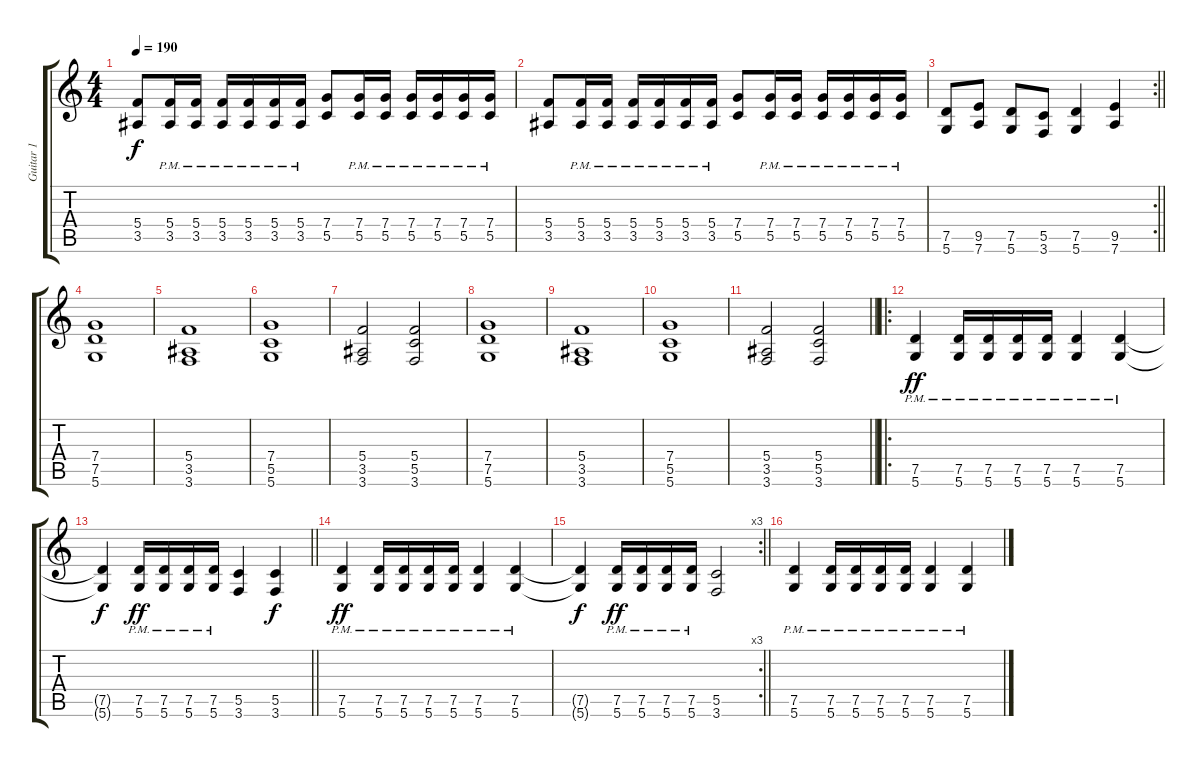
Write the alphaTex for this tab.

\track ("Guitar 1" "Guitar 1") {instrument distortionguitar}
\staff {score tabs}
\tuning (D4 A3 F3 C3 G2 D2) {hide}
\ts (4 4)
\tempo 190
\clef g2
\ks c
(5.4 3.5).8{dy f} (5.4{pm} 3.5{pm}).16 (5.4{pm} 3.5{pm}).16 (5.4{pm} 3.5{pm}).16 (5.4{pm} 3.5{pm}).16 (5.4{pm} 3.5{pm}).16 (5.4{pm} 3.5{pm}).16 (7.4 5.5).8 (7.4{pm} 5.5{pm}).16 (7.4{pm} 5.5{pm}).16 (7.4{pm} 5.5{pm}).16 (7.4{pm} 5.5{pm}).16 (7.4{pm} 5.5{pm}).16 (7.4{pm} 5.5{pm}).16 |
(5.4 3.5).8 (5.4{pm} 3.5{pm}).16 (5.4{pm} 3.5{pm}).16 (5.4{pm} 3.5{pm}).16 (5.4{pm} 3.5{pm}).16 (5.4{pm} 3.5{pm}).16 (5.4{pm} 3.5{pm}).16 (7.4 5.5).8 (7.4{pm} 5.5{pm}).16 (7.4{pm} 5.5{pm}).16 (7.4{pm} 5.5{pm}).16 (7.4{pm} 5.5{pm}).16 (7.4{pm} 5.5{pm}).16 (7.4{pm} 5.5{pm}).16 |
\rc 2
\barLineRight lightlight
(7.5 5.6).8 (9.5 7.6).8 (7.5 5.6).8 (5.5 3.6).8 (7.5 5.6).4 (9.5 7.6).4 |
\section ("" "")
(7.4 7.5 5.6).1 |
(5.4 3.5 3.6).1 |
(7.4 5.5 5.6).1 |
(5.4 3.5 3.6).2 (5.4 5.5 3.6).2 |
(7.4 7.5 5.6).1 |
(5.4 3.5 3.6).1 |
(7.4 5.5 5.6).1 |
\barLineRight lightlight
(5.4 3.5 3.6).2 (5.4 5.5 3.6).2 |
\ro
\section ("" "")
(7.5{pm} 5.6{pm}).4{dy ff} (7.5{pm} 5.6{pm}).16 (7.5{pm} 5.6{pm}).16 (7.5{pm} 5.6{pm}).16 (7.5{pm} 5.6{pm}).16 (7.5{pm} 5.6{pm}).4 (7.5{pm} 5.6{pm}).4 |
\barLineRight lightlight
(7.5{t} 5.6{t}).4{dy f} (7.5{pm} 5.6{pm}).16{dy ff} (7.5{pm} 5.6{pm}).16 (7.5{pm} 5.6{pm}).16 (7.5{pm} 5.6{pm}).16 (5.5 3.6).4 (5.5 3.6).4{dy f} |
(7.5{pm} 5.6{pm}).4{dy ff} (7.5{pm} 5.6{pm}).16 (7.5{pm} 5.6{pm}).16 (7.5{pm} 5.6{pm}).16 (7.5{pm} 5.6{pm}).16 (7.5{pm} 5.6{pm}).4 (7.5{pm} 5.6{pm}).4 |
\rc 3
\barLineRight lightlight
(7.5{t} 5.6{t}).4{dy f} (7.5{pm} 5.6{pm}).16{dy ff} (7.5{pm} 5.6{pm}).16 (7.5{pm} 5.6{pm}).16 (7.5{pm} 5.6{pm}).16 (5.5 3.6).2 |
(7.5{pm} 5.6{pm}).4 (7.5{pm} 5.6{pm}).16 (7.5{pm} 5.6{pm}).16 (7.5{pm} 5.6{pm}).16 (7.5{pm} 5.6{pm}).16 (7.5{pm} 5.6{pm}).4 (7.5{pm} 5.6{pm}).4
